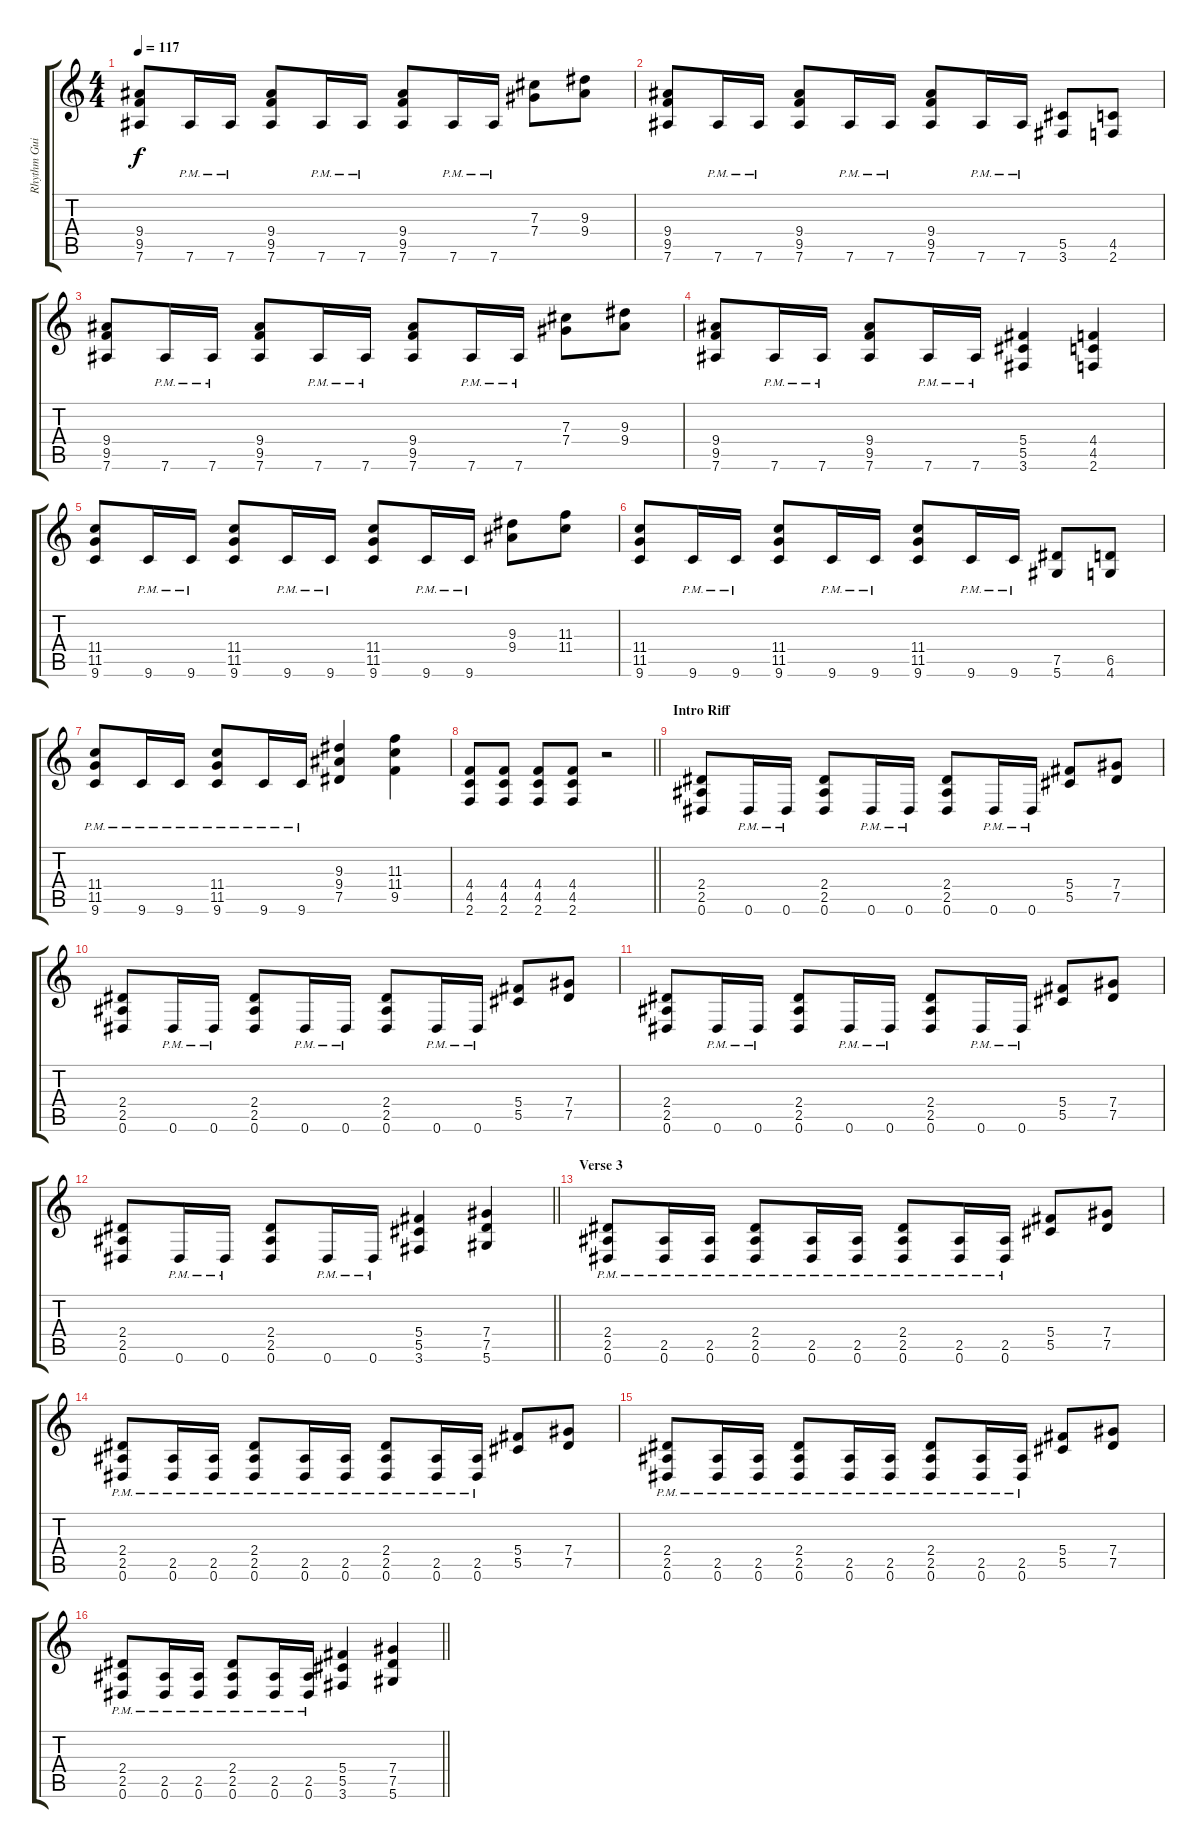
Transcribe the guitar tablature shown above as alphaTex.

\track ("Rhythm Guitar 2" "Rhythm Gui") {instrument overdrivenguitar}
\staff {score tabs}
\tuning (Eb4 Bb3 Gb3 Db3 Ab2 Eb2) {hide}
\ts (4 4)
\tempo 117
\clef g2
\ks c
(9.4 9.5 7.6).8{dy f} 7.6{pm}.16 7.6{pm}.16 (9.4 9.5 7.6).8 7.6{pm}.16 7.6{pm}.16 (9.4 9.5 7.6).8 7.6{pm}.16 7.6{pm}.16 (7.3 7.4).8 (9.3 9.4).8 |
(9.4 9.5 7.6).8 7.6{pm}.16 7.6{pm}.16 (9.4 9.5 7.6).8 7.6{pm}.16 7.6{pm}.16 (9.4 9.5 7.6).8 7.6{pm}.16 7.6{pm}.16 (5.5 3.6).8 (4.5 2.6).8 |
(9.4 9.5 7.6).8 7.6{pm}.16 7.6{pm}.16 (9.4 9.5 7.6).8 7.6{pm}.16 7.6{pm}.16 (9.4 9.5 7.6).8 7.6{pm}.16 7.6{pm}.16 (7.3 7.4).8 (9.3 9.4).8 |
(9.4 9.5 7.6).8 7.6{pm}.16 7.6{pm}.16 (9.4 9.5 7.6).8 7.6{pm}.16 7.6{pm}.16 (5.4 5.5 3.6).4 (4.4 4.5 2.6).4 |
(11.4 11.5 9.6).8 9.6{pm}.16 9.6{pm}.16 (11.4 11.5 9.6).8 9.6{pm}.16 9.6{pm}.16 (11.4 11.5 9.6).8 9.6{pm}.16 9.6{pm}.16 (9.3 9.4).8 (11.3 11.4).8 |
(11.4 11.5 9.6).8 9.6{pm}.16 9.6{pm}.16 (11.4 11.5 9.6).8 9.6{pm}.16 9.6{pm}.16 (11.4 11.5 9.6).8 9.6{pm}.16 9.6{pm}.16 (7.5 5.6).8 (6.5 4.6).8 |
(11.4{pm} 11.5 9.6).8 9.6{pm}.16 9.6{pm}.16 (11.4{pm} 11.5 9.6).8 9.6{pm}.16 9.6{pm}.16 (9.3 9.4 7.5).4 (11.3 11.4 9.5).4 |
\barLineRight lightlight
(4.4 4.5 2.6).8 (4.4 4.5 2.6).8 (4.4 4.5 2.6).8 (4.4 4.5 2.6).8 r.2 |
\section ("" "Intro Riff")
(2.4 2.5 0.6).8 0.6{pm}.16 0.6{pm}.16 (2.4 2.5 0.6).8 0.6{pm}.16 0.6{pm}.16 (2.4 2.5 0.6).8 0.6{pm}.16 0.6{pm}.16 (5.4 5.5).8 (7.4 7.5).8 |
(2.4 2.5 0.6).8 0.6{pm}.16 0.6{pm}.16 (2.4 2.5 0.6).8 0.6{pm}.16 0.6{pm}.16 (2.4 2.5 0.6).8 0.6{pm}.16 0.6{pm}.16 (5.4 5.5).8 (7.4 7.5).8 |
(2.4 2.5 0.6).8 0.6{pm}.16 0.6{pm}.16 (2.4 2.5 0.6).8 0.6{pm}.16 0.6{pm}.16 (2.4 2.5 0.6).8 0.6{pm}.16 0.6{pm}.16 (5.4 5.5).8 (7.4 7.5).8 |
\barLineRight lightlight
(2.4 2.5 0.6).8 0.6{pm}.16 0.6{pm}.16 (2.4 2.5 0.6).8 0.6{pm}.16 0.6{pm}.16 (5.4 5.5 3.6).4 (7.4 7.5 5.6).4 |
\section ("" "Verse 3")
(2.4{pm} 2.5{pm} 0.6).8 (2.5{pm} 0.6{pm}).16 (2.5{pm} 0.6{pm}).16 (2.4{pm} 2.5{pm} 0.6).8 (2.5{pm} 0.6{pm}).16 (2.5{pm} 0.6{pm}).16 (2.4{pm} 2.5{pm} 0.6).8 (2.5{pm} 0.6{pm}).16 (2.5{pm} 0.6{pm}).16 (5.4 5.5).8 (7.4 7.5).8 |
(2.4{pm} 2.5{pm} 0.6).8 (2.5{pm} 0.6{pm}).16 (2.5{pm} 0.6{pm}).16 (2.4{pm} 2.5{pm} 0.6).8 (2.5{pm} 0.6{pm}).16 (2.5{pm} 0.6{pm}).16 (2.4{pm} 2.5{pm} 0.6).8 (2.5{pm} 0.6{pm}).16 (2.5{pm} 0.6{pm}).16 (5.4 5.5).8 (7.4 7.5).8 |
(2.4{pm} 2.5{pm} 0.6).8 (2.5{pm} 0.6{pm}).16 (2.5{pm} 0.6{pm}).16 (2.4{pm} 2.5{pm} 0.6).8 (2.5{pm} 0.6{pm}).16 (2.5{pm} 0.6{pm}).16 (2.4{pm} 2.5{pm} 0.6).8 (2.5{pm} 0.6{pm}).16 (2.5{pm} 0.6{pm}).16 (5.4 5.5).8 (7.4 7.5).8 |
\barLineRight lightlight
(2.4{pm} 2.5{pm} 0.6).8 (2.5{pm} 0.6{pm}).16 (2.5{pm} 0.6{pm}).16 (2.4{pm} 2.5{pm} 0.6).8 (2.5{pm} 0.6{pm}).16 (2.5{pm} 0.6{pm}).16 (5.4 5.5 3.6).4 (7.4 7.5 5.6).4
